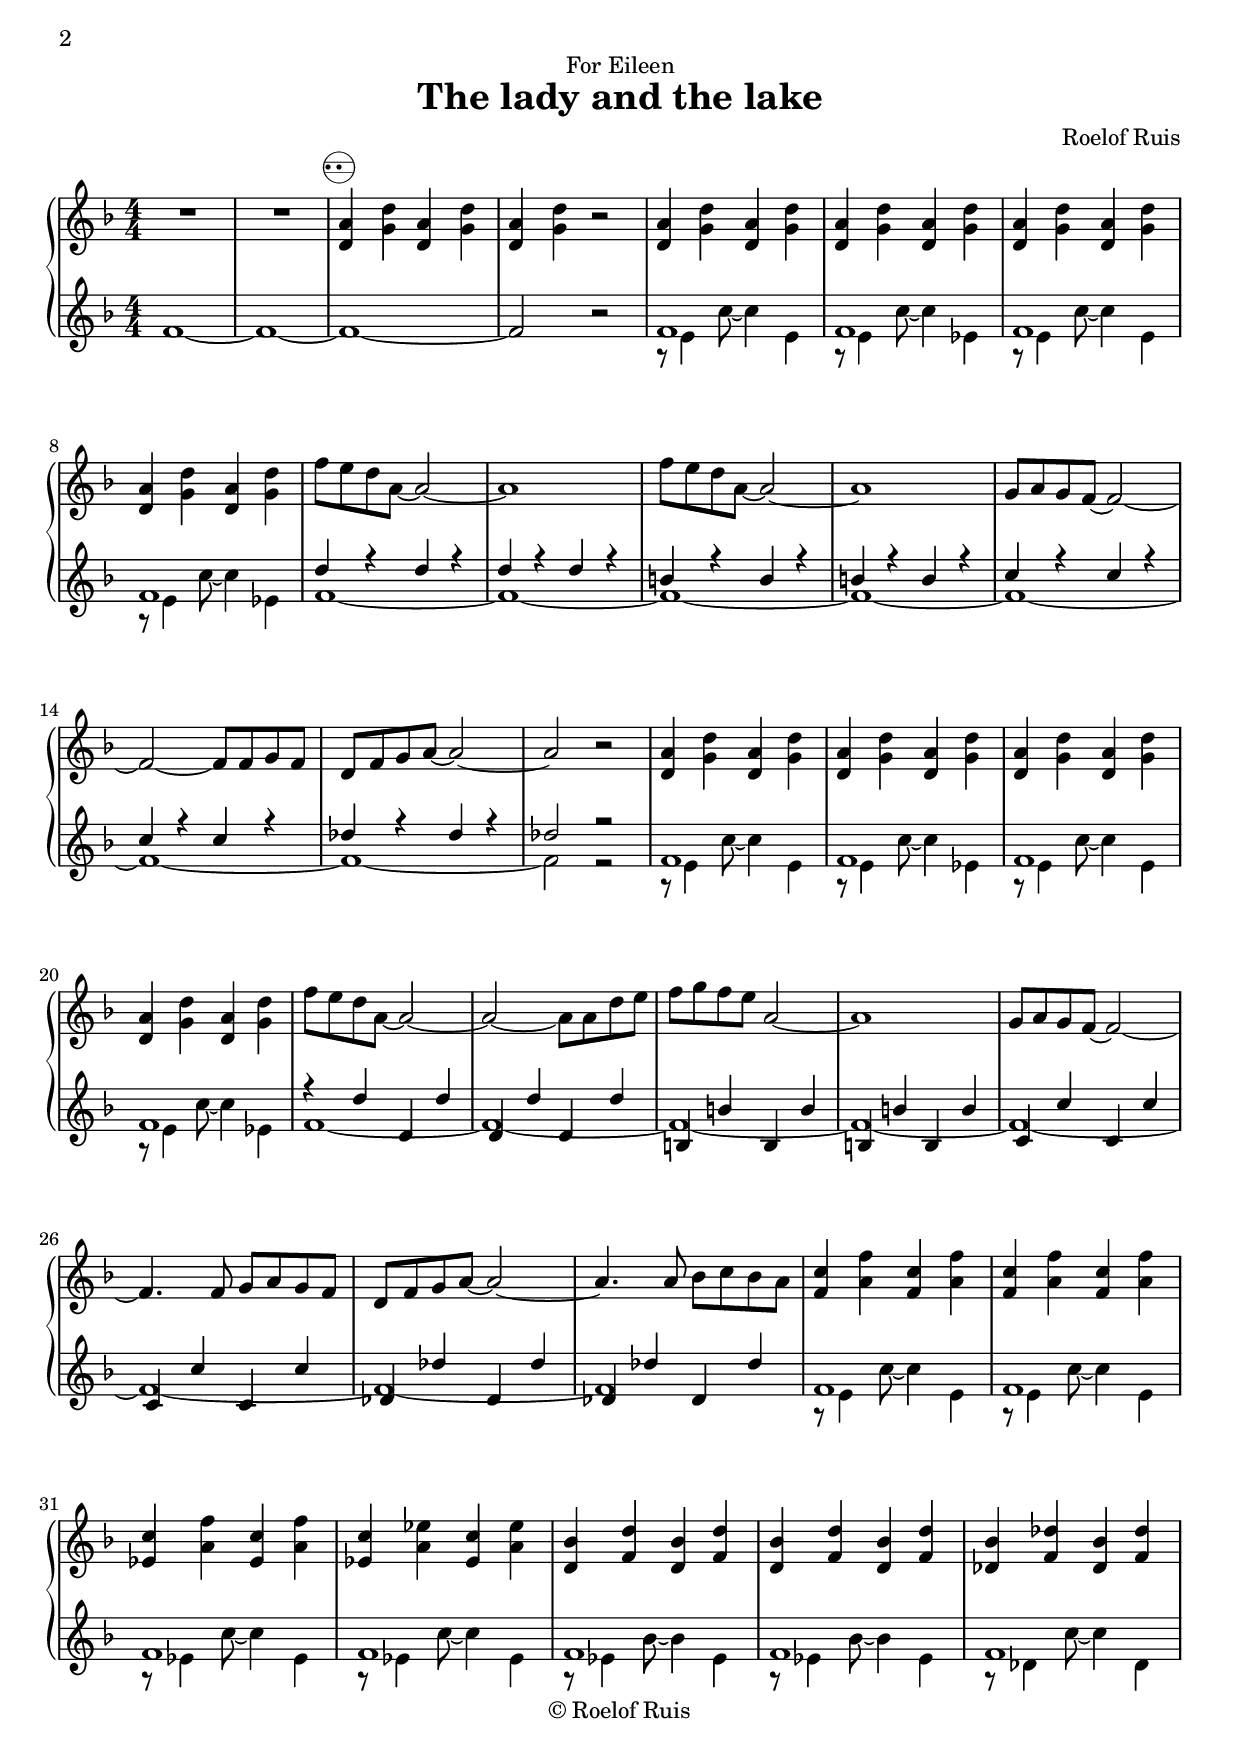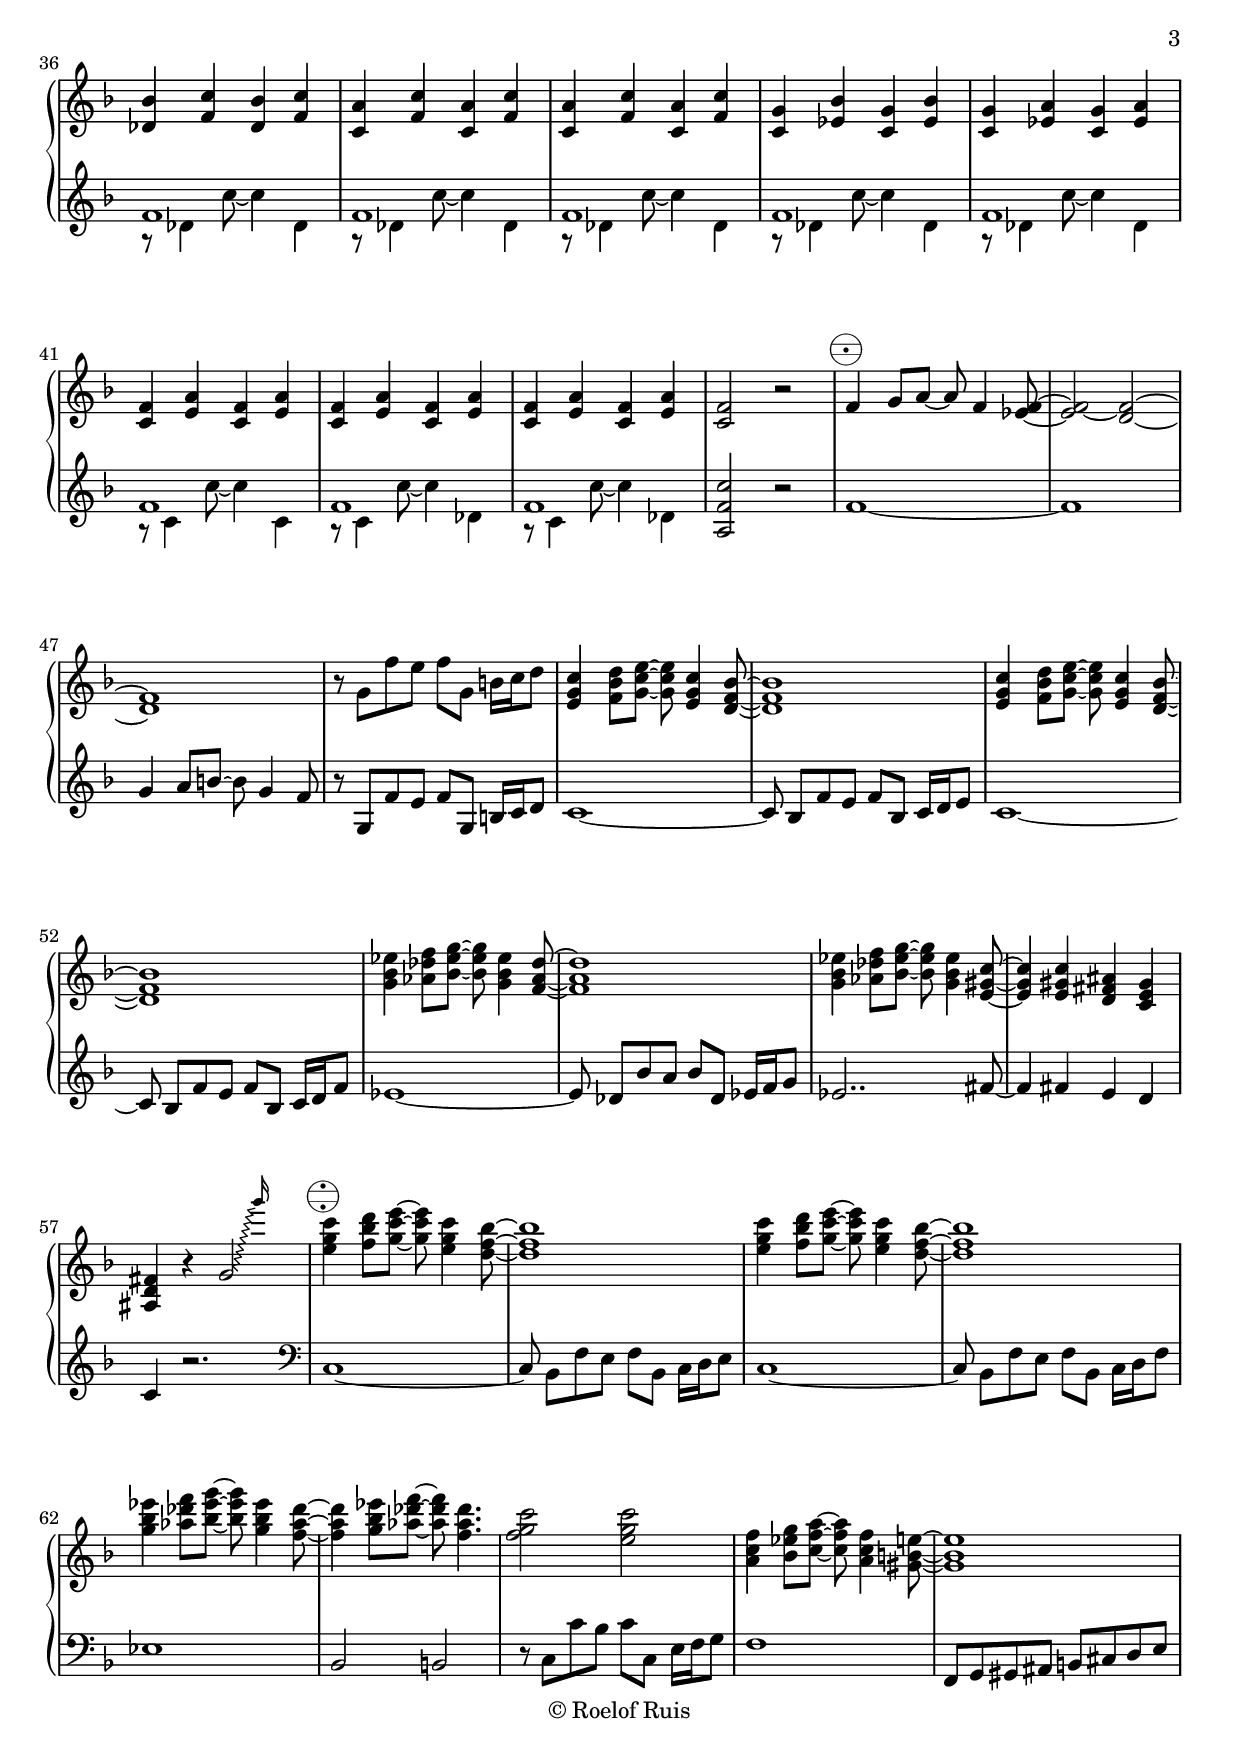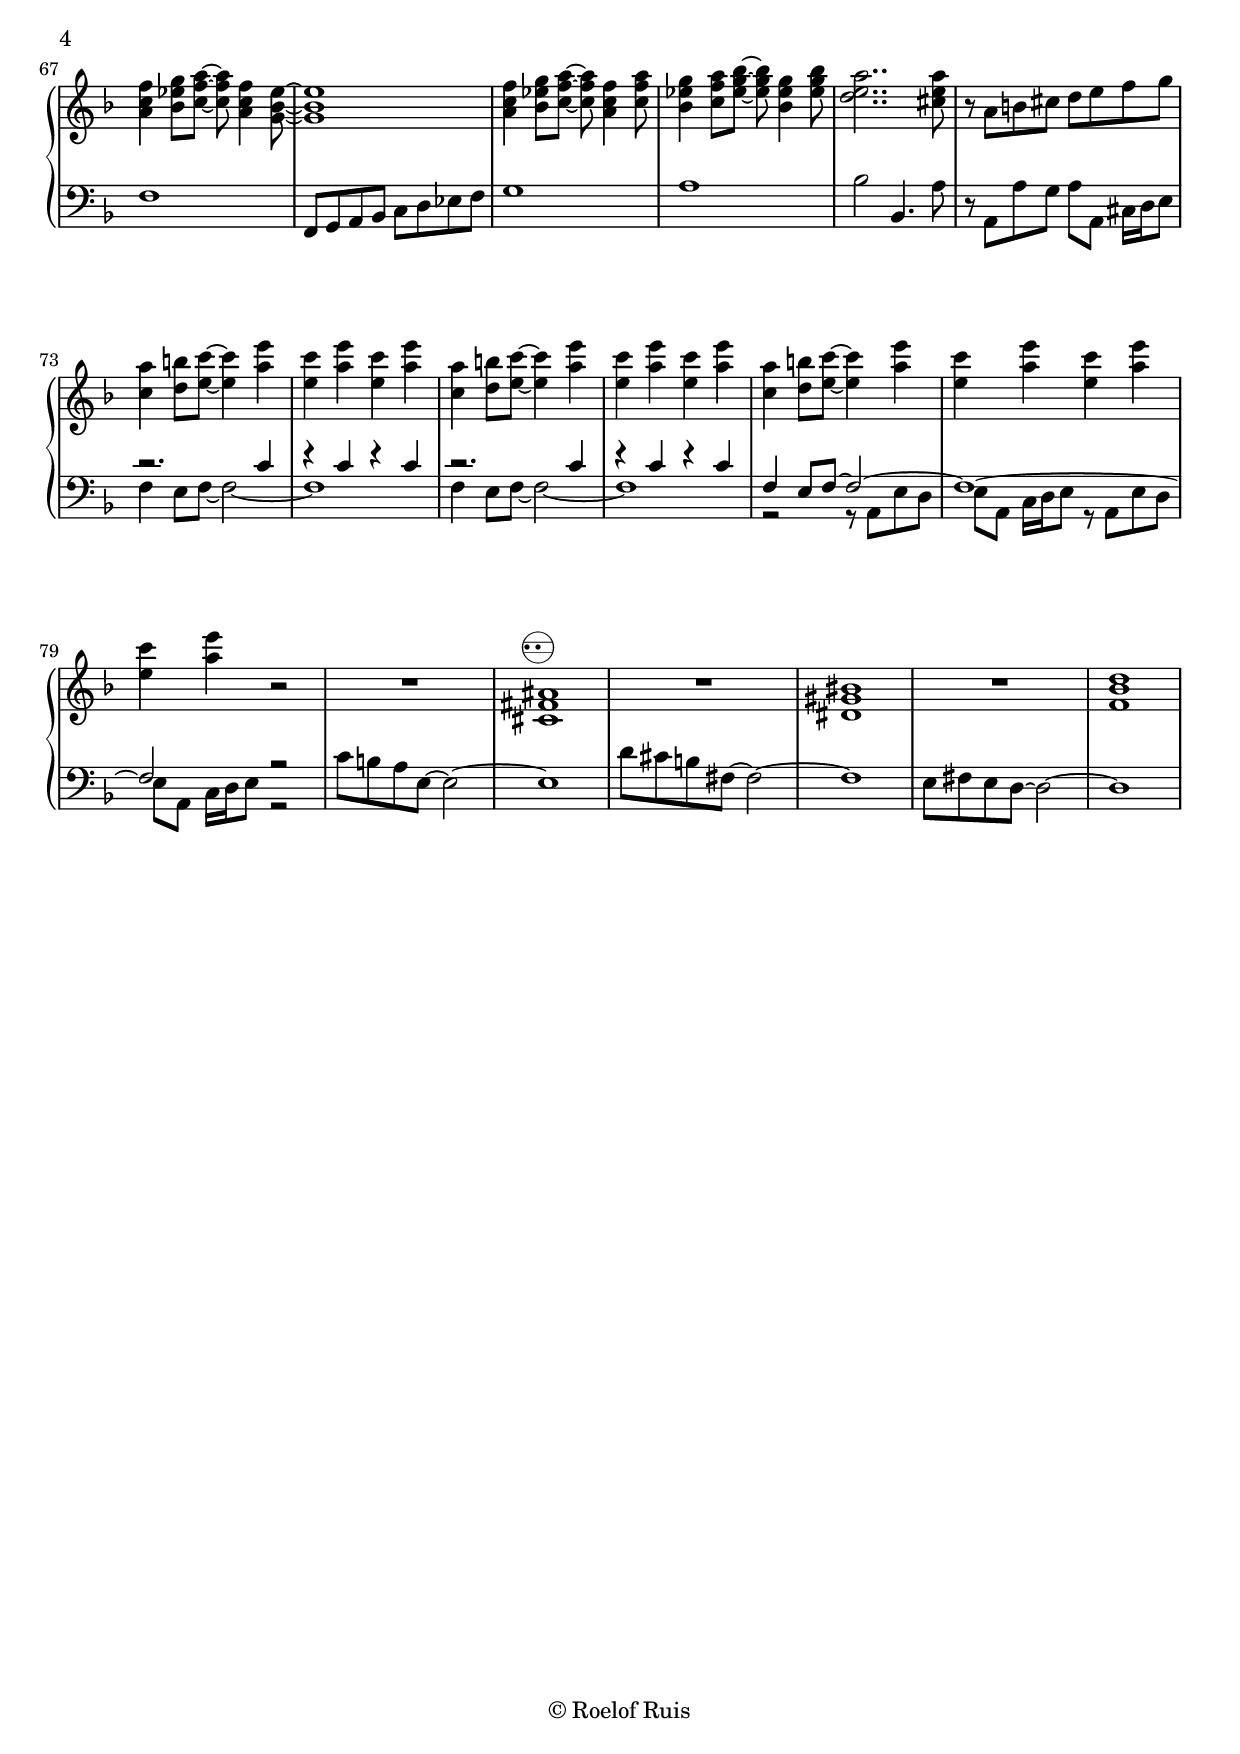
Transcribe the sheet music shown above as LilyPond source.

\version "2.20.0"

\version "2.20.0"

% ---- Bellows ----
out = ^\markup { \musicglyph #"accordion.pull" }
in = ^\markup { \musicglyph #"accordion.push" }

outsub = _\markup { \musicglyph #"accordion.pull" }
insub = _\markup { \musicglyph #"accordion.push" }

% ---- Basses ----
mj = ^\markup { \bold \magnify #0.8 { \roman M } }
mn = ^\markup { \bold \magnify #0.8 { \roman m } }
spt = ^\markup { \bold \magnify #0.8 { \roman 7 } }
vsp = ^\markup { \bold \magnify #0.8 { \roman v7 } }

bbass = _\markup {\box {\bold{BB}}}
sbass = _\markup {\box {\bold{SB}}}

% ---- Registers ----

eightva = \markup {\italic \translate #'(1.8 . 0) \raise #2 \magnify #0.8 {"8va"}}
loco    = \markup {\italic \translate #'(1.8 . 0) \raise #2 \magnify #0.8 {"loco"}}

dot = \markup {
  \musicglyph #"accordion.dot"
}

freebass = \markup {
  \musicglyph #"accordion.freebass"
}

discant = \markup {
  \musicglyph #"accordion.discant"
}

fbregz = ^\markup {
  \whiteout
  \combine
  \freebass
  \raise #0.5 \dot
}

fbrega = ^\markup {
  \whiteout
  \combine
  \freebass
  \raise #1.5 \dot
}

regz = ^\markup {
  \whiteout
  \combine
  \discant
  \raise #0.5 \dot
}

regez = ^\markup {
  \whiteout
  \combine
  \discant
    \combine
    \raise #0.5 \dot
    \eightva
}

rega = ^\markup {
  \whiteout
  \combine
  \discant
  \raise #1.5 \dot
}

regac = ^\markup {
  \whiteout
  \combine
  \discant
  \translate #'(-1 . 0) \raise #1.5 \dot
}

regzdba = ^\markup {
  \whiteout
  \combine
  \discant
  \combine
    \raise #0.5 \dot
    \combine
      \raise #1.5 \dot
      \translate #'(-1 . 0) \raise #1.5 \dot
}

regdbav = ^\markup {
  \whiteout
  \combine
  \discant
  \combine
    \raise #2.5 \dot
    \combine
      \raise #1.5 \dot
      \translate #'(-1 . 0) \raise #1.5 \dot
}

regav = ^\markup {
  \whiteout
  \combine
  \discant
  \combine
    \raise #2.5 \dot
    \raise #1.5 \dot
}

regdbaz = ^\markup {
  \whiteout
  \combine
  \discant
  \combine
    \raise #0.5 \dot
    \combine
      \raise #1.5 \dot
      \translate #'(-1 . 0) \raise #1.5 \dot
}

regdba = ^\markup {
  \whiteout
  \combine
  \discant
  \combine
    \raise #1.5 \dot
    \translate #'(-1 . 0) \raise #1.5 \dot
}

regza = ^\markup {
  \whiteout
  \combine
  \discant
  \combine
    \raise #0.5 \dot
    \raise #1.5 \dot
}

regeza = ^\markup {
  \whiteout
  \combine
  \discant
  \combine
    \raise #0.5 \dot
    \combine
      \raise #1.5 \dot
      \eightva
}

regzv = ^\markup {
  \whiteout
  \combine
  \discant
  \combine
    \raise #0.5 \dot
    \raise #2.5 \dot
}

regzav = ^\markup {
  \whiteout
  \combine
  \discant
  \combine
    \raise #2.5 \dot
    \combine
      \raise #1.5 \dot
      \raise #0.5 \dot
}

regezv = ^\markup {
  \whiteout
  \combine
  \discant
  \combine
    \raise #0.5 \dot
    \combine
      \raise #2.5 \dot
      \eightva
}

regzacv = ^\markup {
  \whiteout
  \combine
  \discant
  \combine
    \raise #2.5 \dot
    \combine
      \translate #'(-1 . 0) \raise #1.5 \dot
      \raise #0.5 \dot
}

regzacvl = ^\markup {
  \whiteout
  \combine
  \discant
  \combine
    \raise #2.5 \dot
    \combine
      \translate #'(-1 . 0) \raise #1.5 \dot
      \combine
        \raise # 0.5 \dot
        \loco
}

regzdbav = ^\markup {
  \whiteout
  \combine
  \discant
  \combine
    \raise #2.5 \dot
    \combine
      \raise #1.5 \dot
      \combine
      \translate #'(-1 . 0) \raise #1.5 \dot
      \raise #0.5 \dot
}









% ---- Other functionality ----

simile = \markup "simile"
subp = _\markup{ \italic sub \dynamic p }


options = {
  \numericTimeSignature
  \time 4/4
  \key f \major
}

staffRight = {
  \options
  \clef treble
  \relative c''' {
    R1*2 |
    <a, d,>4\regdba <d g,> <a d,> <d g,> |
    <a d,>4 <d g,> r2 |
    
    <a d,>4 <d g,> <a d,> <d g,> |
    <a d,>4 <d g,> <a d,> <d g,> |
    <a d,>4 <d g,> <a d,> <d g,> |
    <a d,>4 <d g,> <a d,> <d g,> |
    
    f8 e d a~ a2~ |
    a1 |
    f'8 e d a~ a2~ |
    a1 |
    g8 a g f~ f2~ |
    f2~ f8 f g f |
    d8 f g a~ a2~ |
    a2 r |
    
    <a d,>4 <d g,> <a d,> <d g,> |
    <a d,>4 <d g,> <a d,> <d g,> |
    <a d,>4 <d g,> <a d,> <d g,> |
    <a d,>4 <d g,> <a d,> <d g,> |
    
    f8 e d a~ a2~ |
    a2~ a8 a d e |
    f g f e a,2~ |
    a1 |
    g8 a g f~ f2~ |
    f4. f8 g a g f |
    d8 f g a~ a2~ |
    a4. a8 bes c bes a |
    
    <c f,>4 <f a,> <c f,> <f a,> |
    <c f,> <f a,> <c f,> <f a,> |
    <c es,> <f a,> <c es,> <f a,> |
    <c es,> <es a,> <c es,> <es a,> |
    <bes d,> <d f,> <bes d,> <d f,> |
    <bes d,> <d f,> <bes d,> <d f,> |
    <bes des,> <des f,> <bes des,> <des f,> |
    <bes des,> <c f,> <bes des,> <c f,> |
    <a c,> <c f,> <a c,> <c f,> |
    <a c,> <c f,> <a c,> <c f,> |
    <g c,> <bes es,> <g c,> <bes es,> |
    <g c,> <a es> <g c,> <a es> |
    <f c> <a e> <f c> <a e> |
    <f c> <a e> <f c> <a e> |
    <f c> <a e> <f c> <a e> |
    <f c>2 r2 |

    f4\rega g8 a~ a f4 <f~ es~>8 |
    <f~ es>2 <f~ d~> |
    <f d>1 |
    r8 g f' e f g, b16 c d8 |
    
    <c g e>4 <d bes f>8 <e~ c~ g~> <e c g> <c g e>4 <bes~ f~ d~>8 |
    <bes f d>1 |
    <c g e>4 <d bes f>8 <e~ c~ g~> <e c g> <c g e>4 <bes~ f~ d~>8 |
    <bes f d>1 |

    <es bes g>4 <f des as>8 <g~ es~ bes~> <g es bes> <es bes g>4 <des~ as~ f~>8 |
    <des as f>1 |
    <es bes g>4 <f des as>8 <g~ es~ bes~> <g es bes> <es bes g>4 <c~ gis~ e~>8 |
    <c gis e>4 <c gis e> <ais fis d> <gis e c> <fis d ais>4 r4 
    \override Glissando.style = #'zigzag
    \afterGrace g2\glissando g''16 |

    <c, g e>4\regzv <d bes f>8 <e~ c~ g~> <e c g> <c g e>4 <bes~ f~ d~>8 |
    <bes f d>1 |
    <c g e>4 <d bes f>8 <e~ c~ g~> <e c g> <c g e>4 <bes~ f~ d~>8 |
    <bes f d>1 |
    
    <es bes g>4 <f des as>8 <g~ es~ bes~> <g es bes> <es bes g>4 <des~ as~ f~>8 |
    <des as f>4 <es bes g>8 <f~ des~ as~> <f des as> <des as f>4. |
    <c g f>2 <c g e> |
    <f, c a>4 <g es bes>8 <a~ f~ c~> <a f c> <f c a>4 <e~ b~ gis~>8 |
    <e b gis>1 |
    <f c a>4 <g es bes>8 <a~ f~ c~> <a f c> <f c a>4 <es~ bes~ g~>8 |
    <es bes g>1 |
    <f c a>4 <g es bes>8 <a~ f~ c~> <a f c> <f c a>4 <a f c>8 |
    <g es bes>4 <a f c>8 <bes~ g~ es~> <bes g es> <g es bes>4 <bes g es>8 |
    <a e d>2.. <a e cis>8 |
    r8 a,[ b cis] d e f g |

    <a c,>4 <b d,>8 <c~ e,~>8 <c e,>4 <e a,> |
    <c e,> <e a,> <c e,> <e a,> |
    <a, c,>4 <b d,>8 <c~ e,~>8 <c e,>4 <e a,> |
    <c e,> <e a,> <c e,> <e a,> |
    
    <a, c,>4 <b d,>8 <c~ e,~>8 <c e,>4 <e a,> |
    <c e,> <e a,> <c e,> <e a,> |
    <c e,> <e a,> r2 |
    R1 |
    <ais,, fis cis>1\regdba |
    R1 |
    <bis gis dis>1 |
    R1 |
    <d bes f>1 |

  }
}

staffLeft = {
  \options
  \clef treble
  \relative c' {
    f1~ |
    f1~ |
    f1~ |
    f2 r2 |

    << { f1 } \\ { r8 e4 c'8~ c4 e, } >> |
    << { f1 } \\ { r8 e4 c'8~ c4 es, } >> |
    << { f1 } \\ { r8 e4 c'8~ c4 e, } >> |
    << { f1 } \\ { r8 e4 c'8~ c4 es, } >> |
    
    << 
       { 
         d'4 r d r |
         d4 r d r |
         b r b r |
         b r b r |
         c r c r |
         c r c r |
         des r des r |
         des2 r |
       }
       \\
       { f,1~ f~ f~ f~ f~ f~ f~ f2 r }
    >>
    
    << { f1 } \\ { r8 e4 c'8~ c4 e, } >> |
    << { f1 } \\ { r8 e4 c'8~ c4 es, } >> |
    << { f1 } \\ { r8 e4 c'8~ c4 e, } >> |
    << { f1 } \\ { r8 e4 c'8~ c4 es, } >> |
    
    << 
       { 
         r4 d'4 d, d' |
         d, d' d, d' |
         b, b' b, b' |
         b, b' b, b' |
         c, c' c, c' |
         c, c' c, c' |
         des, des' des, des' |
         des, des' des, des' |
       }
       \\
       { f,1~ f~ f~ f~ f~ f~ f~ f }
    >>
    
    << { f1 } \\ { r8 e4 c'8~ c4 e, } >> |
    << { f1 } \\ { r8 e4 c'8~ c4 e, } >> |
    << { f1 } \\ { r8 es4 c'8~ c4 es, } >> |
    << { f1 } \\ { r8 es4 c'8~ c4 es, } >> |
    << { f1 } \\ { r8 es4 bes'8~ bes4 es, } >> |
    << { f1 } \\ { r8 es4 bes'8~ bes4 es, } >> |
    << { f1 } \\ { r8 des4 c'8~ c4 des, } >> |
    << { f1 } \\ { r8 des4 c'8~ c4 des, } >> |
    << { f1 } \\ { r8 des4 c'8~ c4 des, } >> |
    << { f1 } \\ { r8 des4 c'8~ c4 des, } >> |
    << { f1 } \\ { r8 des4 c'8~ c4 des, } >> |
    << { f1 } \\ { r8 des4 c'8~ c4 des, } >> |
    << { f1 } \\ { r8 c4 c'8~ c4 c, } >> |
    << { f1 } \\ { r8 c4 c'8~ c4 des, } >> |
    << { f1 } \\ { r8 c4 c'8~ c4 des, } >> |
    <c' f, a,>2 r2
    
    f,1~ |
    f |
    g4 a8 b~ b g4 f8 |
    r8 g, f' e f g, b16 c d8 |
    

    c1~ |
    c8 bes[ f' e] f bes, c16 d e8 |
    c1~ |
    c8 bes[ f' e] f bes, c16 d f8 |
    es1~ |
    es8 des[ bes' a] bes des, es16 f g8 |
    es2.. fis8~ |
    fis4 fis4 e d |
    c4 r2. |
    
    \clef bass
    
    c,1~ |
    c8 bes[ f' e] f bes, c16 d e8 |
    c1~ |
    c8 bes[ f' e] f bes, c16 d f8 |
    es1 |
    bes2 b |
    r8 c c' bes c c, e16 f g8 |
    
    f1 |
    f,8 g gis ais b cis d e |
    f1 |
    f,8 g a bes c d es f |
    g1 |
    a1 |
    bes2 bes,4. a'8 |
    r8 a,[ a' g] a a, cis16 d e8 |

    << { r2. c'4 } \\ { f,4 e8 f8~ f2~ } >> |
    << { r4 c' r c } \\ { f,1 } >> |
    << { r2. c'4 } \\ { f,4 e8 f8~ f2~ } >> |
    << { r4 c' r c } \\ { f,1 } >> |
    << { f4 e8 f8~ f2~ } \\ { r2 r8 a, e' d } >> |
    << { f1~ } \\ { e8 a, c16 d e8 r a, e' d } >> |
    << { f2 r2 } \\ { e8 a, c16 d e8 r2 } >> |
    c'8 b a e8~ e2~ |
    e1 |
    d'8 cis b fis8~ fis2~ |
    fis1 |
    e8 fis e d~ d2~ |
    d1 |
    
    
    
  }
}

dynamics = \new Dynamics {
  
}

\book {
  
  \header {
    title = "The lady and the lake"
    composer = "Roelof Ruis"
    dedication = "For Eileen"
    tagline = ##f
    instrumentName = "Accordion solo"
    year = "2022"
    description = "The start of Spring. A young, adventurous lady arrives at a small lake and decides to take short swim.\n\nWritten to practice composing by story."
    info = "For Free Bass - Difficulty: Hard"
    permission = "Licensed under the Creative Commons Attribution-NoDerivatives 4.0 International License."
    projecturl = "https://github.com/RoelofRuis/free-sheets"
    version = "March 2022"
  }

  \paper {
    max-systems-per-page = 6
    %min-systems-per-page = 5
    indent = 0.0
    %ragged-last-bottom = ##f
    print-all-headers = ##t
    
    bookTitleMarkup = \markup {
      \column {
        \vspace #2
        \fill-line { \fontsize #2 \fromproperty #'header:dedication }
        \vspace #1
        \fill-line { \fontsize #8 \fromproperty #'header:title }
        \vspace #2
        \fill-line { \fontsize #6 \italic \fromproperty #'header:composer }
        \vspace #.5
        \fill-line { \fontsize #2 \fromproperty #'header:year }
        \vspace #3
        \fill-line { \fontsize #4 \fromproperty #'header:instrumentName }
        \vspace #10
        \override #'(line-width . 55)
        \fontsize #1
        \justify-field #'header:description
        \vspace #1
        \fontsize #1
        \justify-field #'header:info
        \vspace #4
        \override #'(line-width . 55)
        \fontsize #1
        \justify-field #'header:permission
        \vspace #1
        \vspace #14
        \justify { \char ##x00A9 Roelof Ruis \concat { " - Version " \fromproperty #'header:version } }
        \typewriter { \fromproperty #'header:projecturl }
      }
    }
    
    oddFooterMarkup = \markup {
      \fill-line {
        \center-column {
          \on-the-fly #part-first-page ""
          \on-the-fly #not-first-page \line { \char ##x00A9 Roelof Ruis }
        }
      }
    }  
  }

  \score {
    \header {
      breakbefore = ##t
    }

    \new PianoStaff <<
      \new Staff = "right" \with {midiInstrument = "bright acoustic"} \staffRight
      \dynamics
      \new Staff = "left" \with {midiInstrument = "bright acoustic"} \staffLeft
    >>

    \layout {}
    
    \midi {}
  }
}
